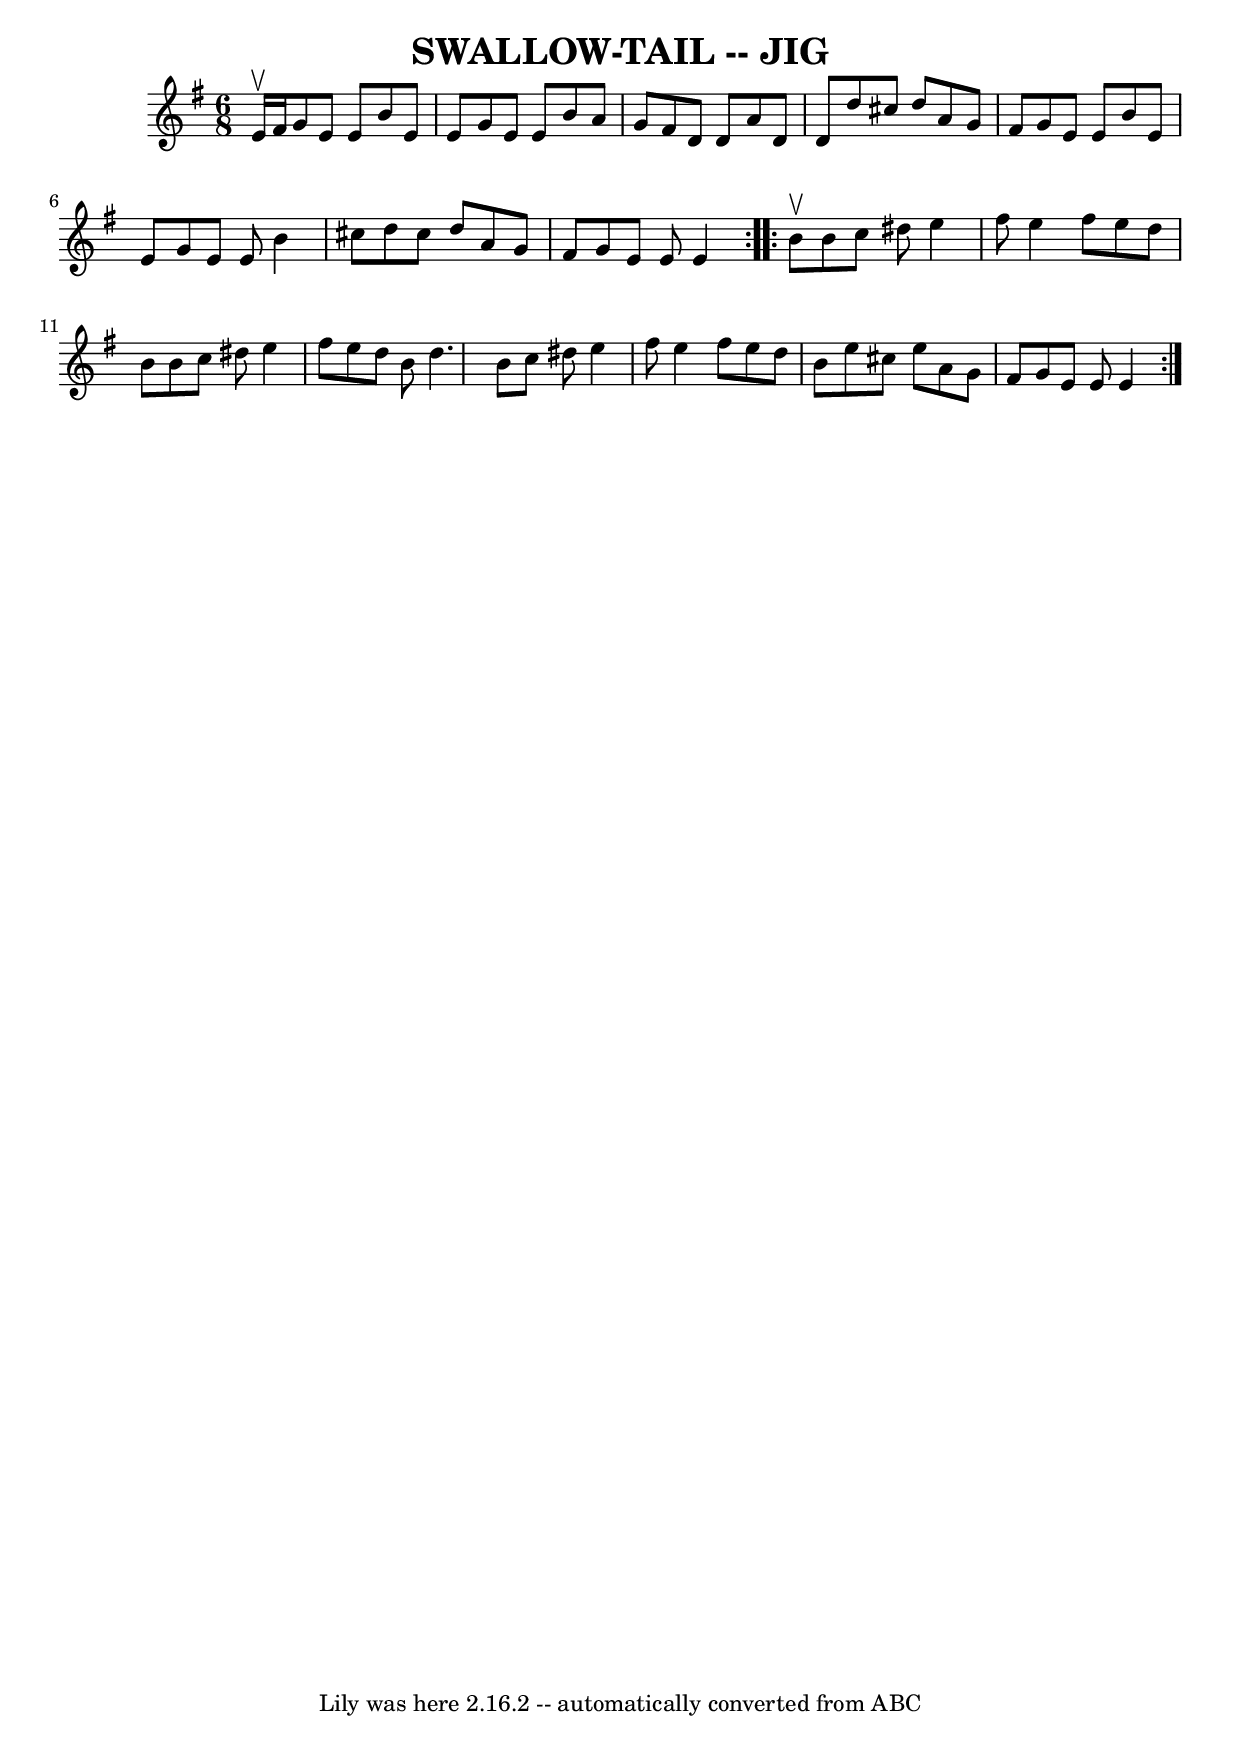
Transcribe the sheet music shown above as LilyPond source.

\version "2.7.40"
\include "Mammoth.ily"
\header {
	book = "Ryan's Mammoth Collection of Fiddle Tunes"
	crossRefNumber = "1"
	footnotes = ""
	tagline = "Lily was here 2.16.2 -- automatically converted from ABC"
	title = "SWALLOW-TAIL -- JIG"
}
voicedefault =  {
\set Score.defaultBarType = "empty"

\repeat volta 2 {
\time 6/8 \key e \minor e'16^\upbow fis'16        |
 g'8 e'8    
e'8 b'8 e'8 e'8    |
 g'8 e'8 e'8 b'8 a'8 g'8   
 |
 fis'8 d'8 d'8 a'8 d'8 d'8    |
 d''8    
cis''8 d''8 a'8 g'8 fis'8        |
 g'8 e'8 e'8    
b'8 e'8 e'8    |
 g'8 e'8 e'8 b'4 cis''8    |
  
 d''8 cis''8 d''8 a'8 g'8 fis'8    |
 g'8 e'8 e'8  
 e'4    }     \repeat volta 2 { b'8^\upbow       |
 b'8 c''8    
dis''8 e''4 fis''8    |
 e''4 fis''8 e''8 d''8 b'8    
|
 b'8 c''8 dis''8 e''4 fis''8    |
 e''8 d''8   
 b'8 d''4.        |
 b'8 c''8 dis''8 e''4 fis''8    
|
 e''4 fis''8 e''8 d''8 b'8    |
 e''8 cis''8   
 e''8 a'8 g'8 fis'8    |
 g'8 e'8 e'8 e'4    }   
}

\score{
    <<

	\context Staff="default"
	{
	    \voicedefault 
	}

    >>
	\layout {
	}
	\midi {}
}
